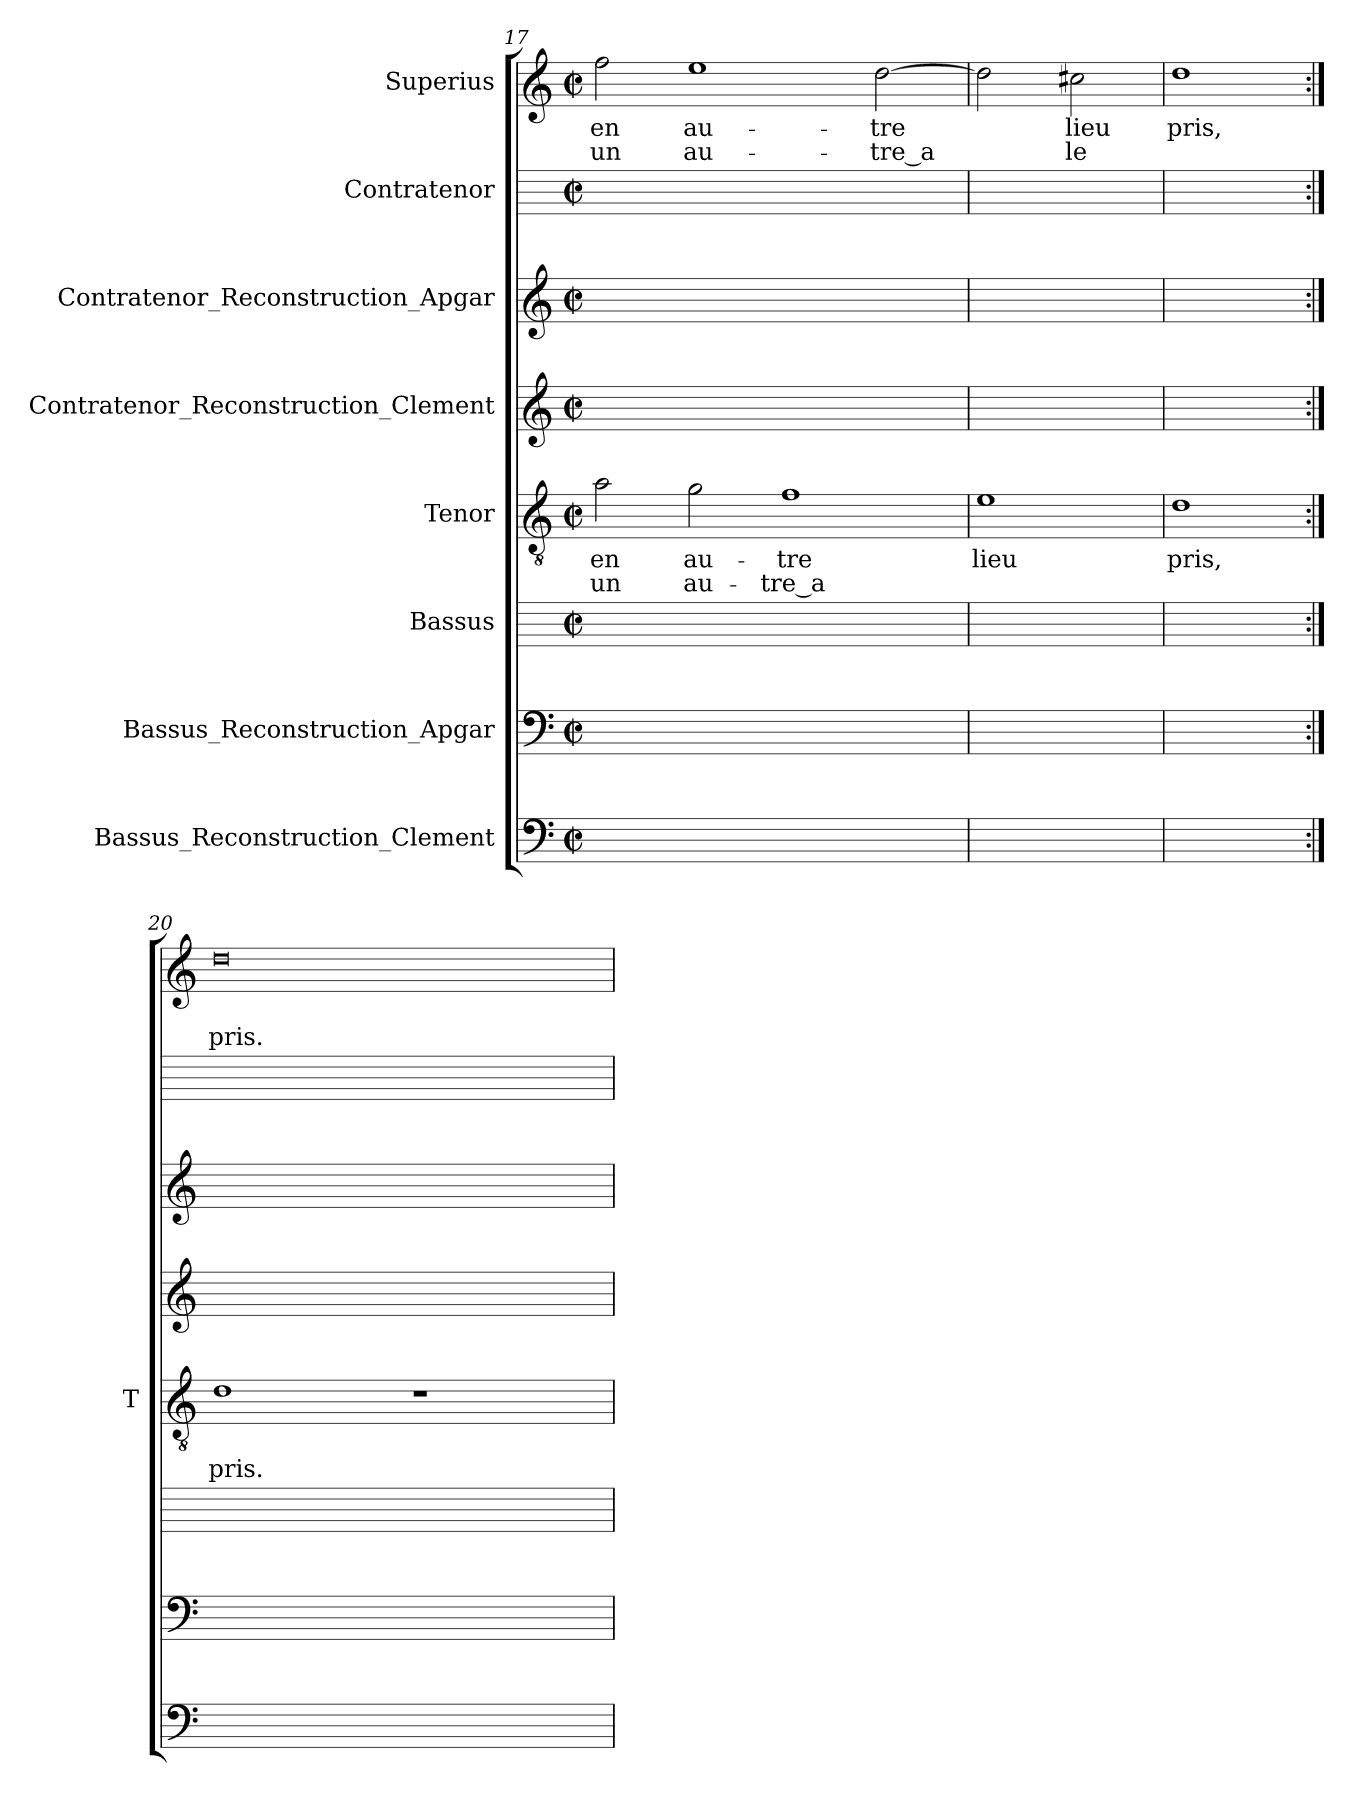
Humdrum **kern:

**kern	**kern	**kern	**kern	**text	**text	**kern	**kern	**kern	**kern	**text	**text
*part8	*part7	*part6	*part5	*part5	*part5	*part4	*part3	*part2	*part1	*part1	*part1
*staff8	*staff7	*staff6	*staff5	*staff5	*staff5	*staff4	*staff3	*staff2	*staff1	*staff1	*staff1
*I"Bassus_Reconstruction_Clement	*I"Bassus_Reconstruction_Apgar	*I"Bassus	*I"Tenor	*	*	*I"Contratenor_Reconstruction_Clement	*I"Contratenor_Reconstruction_Apgar	*I"Contratenor	*I"Superius	*	*
*	*	*	*I'T	*	*	*	*	*	*	*	*
*clefF4	*clefF4	*	*clefGv2	*	*	*clefG2	*clefG2	*	*clefG2	*	*
*k[]	*k[]	*	*k[]	*	*	*k[]	*k[]	*	*k[]	*	*
*C:	*C:	*	*C:	*	*	*C:	*C:	*	*C:	*	*
*M2/2	*M2/2	*M2/2	*M2/2	*	*	*M2/2	*M2/2	*M2/2	*M2/2	*	*
*met(c|)	*met(c|)	*met(c|)	*met(c|)	*	*	*met(c|)	*met(c|)	*met(c|)	*met(c|)	*	*
=17	=17	=17	=17	=17	=17	=17	=17	=17	=17	=17	=17
0ryy	0ryy	0ryy	2a	-en	-un	0ryy	0ryy	0ryy	2ff	-en	-un
.	.	.	2g	au-	au-	.	.	.	1ee	au-	au-
.	.	.	1f	-tre	-tre_a	.	.	.	.	.	.
.	.	.	.	.	.	.	.	.	[2dd	-tre	-tre_a
=18	=18	=18	=18	=18	=18	=18	=18	=18	=18	=18	=18
1ryy	1ryy	1ryy	1e	-lieu	.	1ryy	1ryy	1ryy	2dd]	.	.
.	.	.	.	.	.	.	.	.	2cc#X	-lieu	-le
=19	=19	=19	=19	=19	=19	=19	=19	=19	=19	=19	=19
1ryy	1ryy	1ryy	1d	-pris,	.	1ryy	1ryy	1ryy	1dd	-pris,	.
=20:|!	=20:|!	=20:|!	=20:|!	=20:|!	=20:|!	=20:|!	=20:|!	=20:|!	=20:|!	=20:|!	=20:|!
0ryy	0ryy	0ryy	1d	.	-pris.	0ryy	0ryy	0ryy	0dd	.	-pris.
.	.	.	1r	.	.	.	.	.	.	.	.
=	=	=	=	=	=	=	=	=	=	=	=
*-	*-	*-	*-	*-	*-	*-	*-	*-	*-	*-	*-
